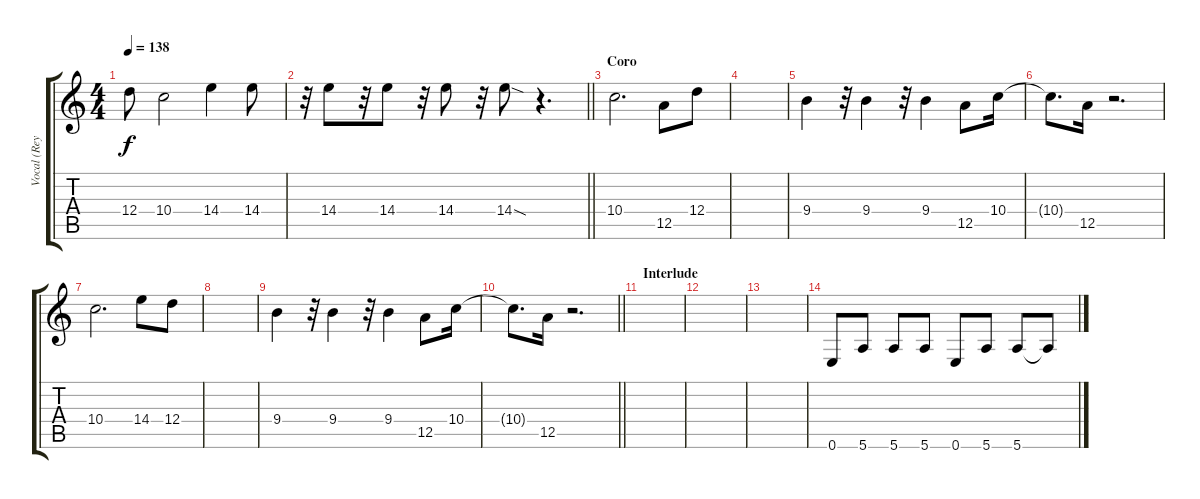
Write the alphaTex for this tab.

\track ("Vocal (Reyli)" "Vocal (Rey") {instrument acousticguitarsteel}
\staff {score tabs}
\tuning (E4 B3 G3 D3 A2 E2) {hide}
\ts (4 4)
\tempo 138
\clef g2
\ks c
12.4.8{dy f} 10.4.2 14.4.4 14.4.8 |
\barLineRight lightlight
r.32 14.4.8 r.32 14.4.8 r.32 14.4.8 r.32 14.4{sod}.8 r.4{d} |
\section ("" "Coro")
10.4.2{d} 12.5.8 12.4.8 |
|
9.4.4 r.32 9.4.4 r.32 9.4.4 12.5.8 10.4.16 |
10.4{t}.8{d} 12.5.16 r.2{d} |
10.4.2{d} 14.4.8 12.4.8 |
|
9.4.4 r.32 9.4.4 r.32 9.4.4 12.5.8 10.4.16 |
\barLineRight lightlight
10.4{t}.8{d} 12.5.16 r.2{d} |
\section ("" "Interlude")
|
|
|
0.6.8 5.6.8 5.6.8 5.6.8 0.6.8 5.6.8 5.6.8 5.6{t}.8
